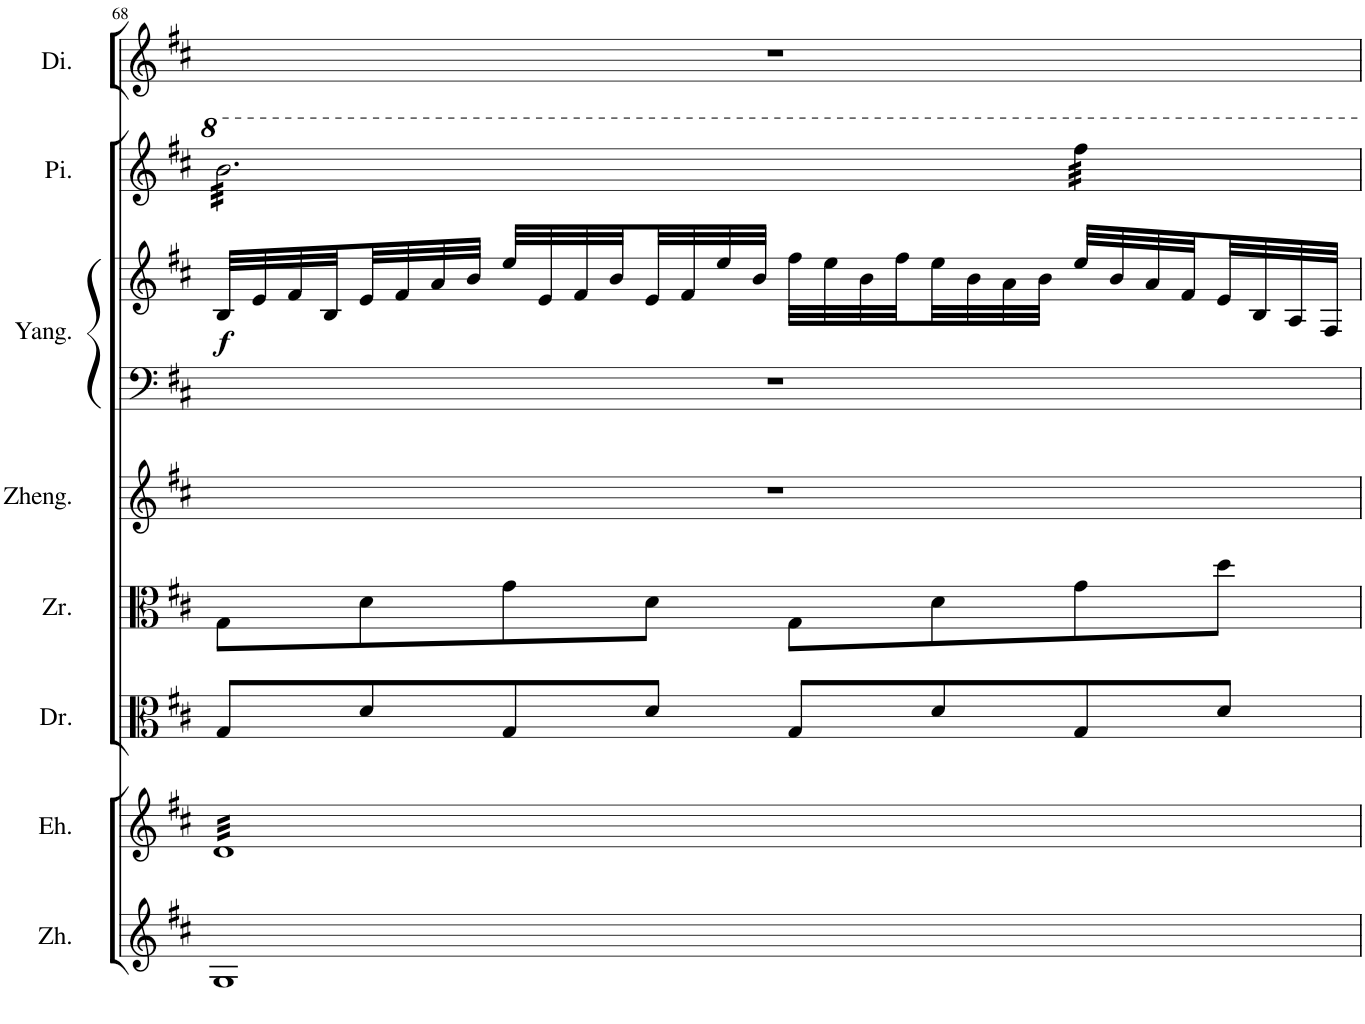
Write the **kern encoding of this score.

**kern	**kern	**kern	**kern	**kern	**kern	**kern	**dynam	**kern	**kern
*part8	*part7	*part6	*part5	*part4	*part3	*part3	*part3	*part2	*part1
*staff9	*staff8	*staff7	*staff6	*staff5	*staff4	*staff3	*staff3/4	*staff2	*staff1
*I"中胡	*I"二胡	*I"大阮	*I"中阮	*I"古筝	*I"扬琴	*	*	*I"琵琶	*I"笛箫
!!LO:PB:g=z
*clefG2	*clefG2	*clefC3	*clefC3	*clefG2	*clefF4	*clefG2	*	*clefG2	*clefG2
*	*	*Trd7c12	*	*	*	*	*	*	*Trd-7c-12
*k[f#c#]	*k[f#c#]	*k[f#c#]	*k[f#c#]	*k[f#c#]	*k[f#c#]	*k[f#c#]	*	*k[f#c#]	*k[f#c#]
*M4/4	*M4/4	*M4/4	*M4/4	*M4/4	*M4/4	*M4/4	*	*M4/4	*M4/4
=68	=68	=68	=68	=68	=68	=68	=68	=68	=68
!	!	!	!	!	!	!	!LO:DY:b	!	!
*	*tremolo	*	*	*	*	*	*	*	*
*	*	*	*	*	*	*	*	*tremolo	*
1G	32dLLL	8G/L	8G\L	1r	1r	32B/LLL	f	32bb\LLL	1r
.	32d	.	.	.	.	32e/	.	32bb\	.
.	32d	.	.	.	.	32f#/	.	32bb\	.
.	32d	.	.	.	.	32B/	.	32bb\	.
.	32d	8d/	8d\	.	.	32e/	.	32bb\	.
.	32d	.	.	.	.	32f#/	.	32bb\	.
.	32d	.	.	.	.	32a/	.	32bb\	.
.	32d	.	.	.	.	32b/JJJ	.	32bb\	.
.	32d	8G/	8g\	.	.	32ee/LLL	.	32bb\	.
.	32d	.	.	.	.	32e/	.	32bb\	.
.	32d	.	.	.	.	32f#/	.	32bb\	.
.	32d	.	.	.	.	32b/	.	32bb\	.
.	32d	8d/J	8d\J	.	.	32e/	.	32bb\	.
.	32d	.	.	.	.	32f#/	.	32bb\	.
.	32d	.	.	.	.	32ee/	.	32bb\	.
.	32d	.	.	.	.	32b/JJJ	.	32bb\	.
.	32d	8G/L	8G\L	.	.	32ff#\LLL	.	32bb\	.
.	32d	.	.	.	.	32ee\	.	32bb\	.
.	32d	.	.	.	.	32b\	.	32bb\	.
.	32d	.	.	.	.	32ff#\	.	32bb\	.
.	32d	8d/	8d\	.	.	32ee\	.	32bb\	.
.	32d	.	.	.	.	32b\	.	32bb\	.
.	32d	.	.	.	.	32a\	.	32bb\	.
.	32d	.	.	.	.	32b\JJJ	.	32bb\JJJ	.
.	32d	8G/	8g\	.	.	32ee/LLL	.	32fff#\LLL	.
.	32d	.	.	.	.	32b/	.	32fff#\	.
.	32d	.	.	.	.	32a/	.	32fff#\	.
.	32d	.	.	.	.	32f#/	.	32fff#\	.
.	32d	8d/J	8dd\J	.	.	32e/	.	32fff#\	.
.	32d	.	.	.	.	32B/	.	32fff#\	.
.	32d	.	.	.	.	32A/	.	32fff#\	.
.	32dJJJ	.	.	.	.	32F#/JJJ	.	32fff#\JJJ	.
*	*	*	*	*	*	*	*	*Xtremolo	*
*	*Xtremolo	*	*	*	*	*	*	*	*
=	=	=	=	=	=	=	=	=	=
*-	*-	*-	*-	*-	*-	*-	*-	*-	*-
